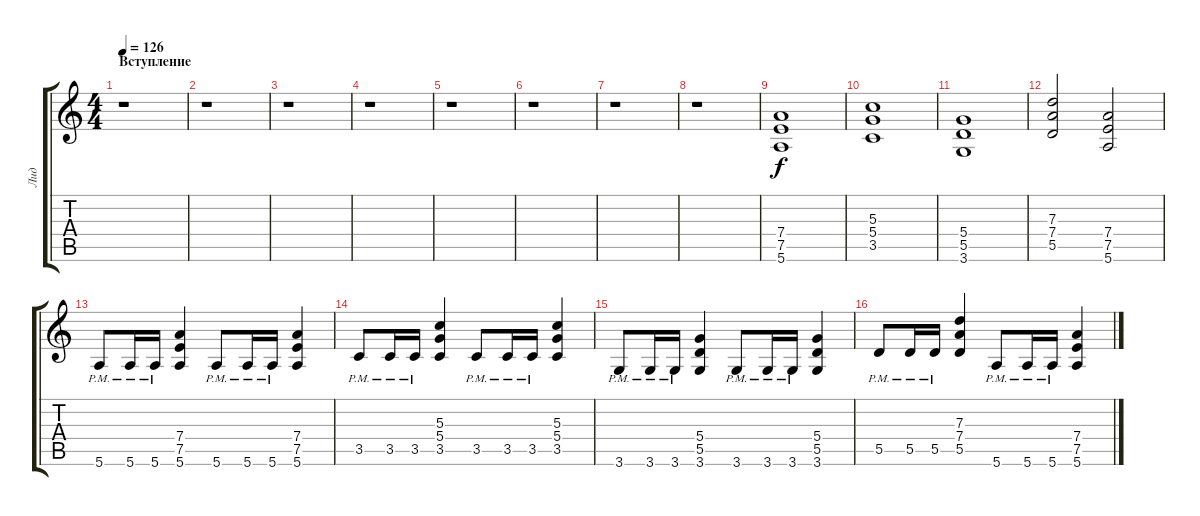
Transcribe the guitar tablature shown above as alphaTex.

\track ("Лид" "Лид") {instrument overdrivenguitar}
\staff {score tabs}
\tuning (E4 B3 G3 D3 A2 E2) {hide}
\ts (4 4)
\section ("" "Вступление")
\tempo 126
\clef g2
\ks c
r.1{dy f instrument overdrivenguitar} |
r.1 |
r.1 |
r.1 |
r.1 |
r.1 |
r.1 |
r.1 |
(7.4 7.5 5.6).1 |
(5.3 5.4 3.5).1 |
(5.4 5.5 3.6).1 |
(7.3 7.4 5.5).2 (7.4 7.5 5.6).2 |
5.6{pm}.8 5.6{pm}.16 5.6{pm}.16 (7.4 7.5 5.6).4 5.6{pm}.8 5.6{pm}.16 5.6{pm}.16 (7.4 7.5 5.6).4 |
3.5{pm}.8 3.5{pm}.16 3.5{pm}.16 (5.3 5.4 3.5).4 3.5{pm}.8 3.5{pm}.16 3.5{pm}.16 (5.3 5.4 3.5).4 |
3.6{pm}.8 3.6{pm}.16 3.6{pm}.16 (5.4 5.5 3.6).4 3.6{pm}.8 3.6{pm}.16 3.6{pm}.16 (5.4 5.5 3.6).4 |
5.5{pm}.8 5.5{pm}.16 5.5{pm}.16 (7.3 7.4 5.5).4 5.6{pm}.8 5.6{pm}.16 5.6{pm}.16 (7.4 7.5 5.6).4
